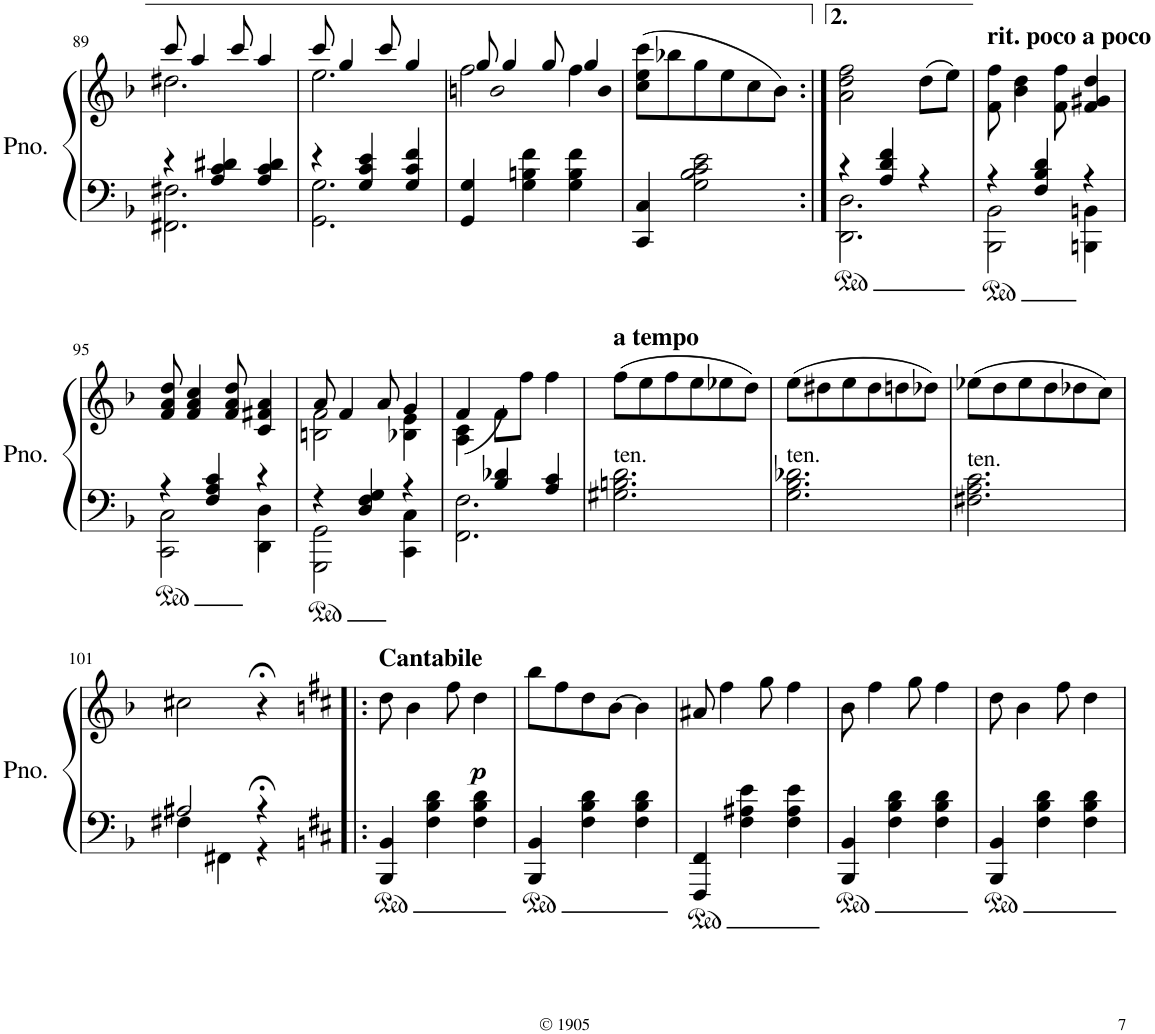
**kern	**kern	**dynam
*part1	*part1	*part1
*staff2	*staff1	*staff1/2
*I"Piano	*	*
*I'Pno.	*	*
!!LO:PB:g=z
*clefF4	*clefG2	*
*k[b-]	*k[b-]	*
*M3/4	*M3/4	*
=89	=89	=89
*^	*^	*
4r	2.FF#X\ 2.F#X\	8ccc/	2.dd#X\	.
.	.	4aa/	.	.
4A/ 4c/ 4d#X/	.	.	.	.
.	.	8ccc/	.	.
4A/ 4c/ 4d#/	.	4aa/	.	.
=90	=90	=90	=90	=90
4r	2.GG\ 2.G\	8ccc/	2.ee\	.
.	.	4gg/	.	.
4G/ 4c/ 4e/	.	.	.	.
.	.	8ccc/	.	.
4G/ 4c/ 4f/	.	4gg/	.	.
*v	*v	*	*	*
=91	=91	=91	=91
*	*	*^	*
4GG/ 4G/	8gg/	2ff\	2bn	.
.	4gg/	.	.	.
4G\ 4Bn\ 4f\	.	.	.	.
.	8gg/	.	.	.
4G\ 4B\ 4f\	4gg/	4ff\	4b	.
*	*v	*v	*v	*
=92	=92	=92
4CC/ 4C/	(8cc\ 8ee\ 8ccc\L	.
.	8bb-X\	.
2G\ 2B-\ 2c\ 2e\	8gg\	.
.	8ee\	.
.	8cc\	.
.	8b-\J)	.
=93:|!	=93:|!	=93:|!
*^	*	*
4r	2.DD\ 2.D\	2a\ 2dd\ 2ff\	.
4A/ 4d/ 4f/	.	.	.
4r	.	(8dd\L	.
.	.	8ee\J)	.
=94	=94	=94	=94
!	!	!LO:TX:a:B:t=rit. poco a poco	!
4r	2BBB-\ 2BB-\	8f\ 8ff\	.
.	.	4b-\ 4dd\	.
4F/ 4B-/ 4d/	.	.	.
.	.	8f\ 8ff\	.
4r	4BBBn\ 4BBn\	4f/ 4g#X/ 4dd/	.
!!LO:LB:g=z
=95	=95	=95	=95
4r	2CC\ 2C\	8f/ 8a/ 8dd/	.
.	.	4f/ 4a/ 4cc/	.
4F/ 4A/ 4c/	.	.	.
.	.	8f/ 8a/ 8dd/	.
4r	4DD\ 4D\	4c/ 4f#X/ 4a/	.
=96	=96	=96	=96
*	*	*^	*
4r	2GGG\ 2GG\	8a/	2Bn\ 2f\	.
.	.	4f/	.	.
4D/ 4F/ 4G/	.	.	.	.
.	.	8a/	.	.
4r	4CC\ 4C\	4g/	4B-X\ 4e\	.
=97	=97	=97	=97	=97
4ryy	2.FF\ 2.F\	4f/	(4A\ 4c\	.
4B-/ 4d-X/	.	8f\L	2ryy)	.
.	.	8ff\J	.	.
4A/ 4c/	.	4ff\	.	.
*	*	*v	*v	*
=98	=98	=98	=98
!	!	!LO:TX:a:B:t=a tempo	!
!LO:TX:a:t=ten.	!	!	!
2.ryy	2.G#X\ 2.Bn\ 2.d\	(8ff\L	.
.	.	8ee\	.
.	.	8ff\	.
.	.	8ee\	.
.	.	8ee-X\	.
.	.	8dd\J)	.
=99	=99	=99	=99
!LO:TX:a:t=ten.	!	!	!
2.ryy	2.G\ 2.B-\ 2.d-X\	(8ee\L	.
.	.	8dd#X\	.
.	.	8ee\	.
.	.	8dd#\	.
.	.	8ddn\	.
.	.	8dd-X\J)	.
*v	*v	*	*
=100	=100	=100
!LO:TX:a:t=ten.	!	!
2.F#X\ 2.A\ 2.c\	(8ee-X\L	.
.	8dd\	.
.	8ee-\	.
.	8dd\	.
.	8dd-X\	.
.	8cc\J)	.
!!LO:LB:g=z
=101	=101	=101
*^	*	*
2A#X/	4F#X\	2cc#X\	.
.	4FF#X\	.	.
4r;<	4r	4r;<	.
*v	*v	*	*
=102!|:	=102!|:	=102!|:
*k[f#c#]	*k[f#c#]	*
*^	*	*
!	!	!LO:TX:a:B:t=Cantabile	!
!	!	!	!LO:DY:b
*v	*v	*	*
4BBB/ 4BB/	8dd\	p
.	4b\	.
4F#\ 4B\ 4d\	.	.
.	8ff#\	.
4F#\ 4B\ 4d\	4dd\	.
=103	=103	=103
4BBB/ 4BB/	8bb\L	.
.	8ff#\	.
4F#\ 4B\ 4d\	8dd\	.
.	[8b\J	.
4F#\ 4B\ 4d\	4b\]	.
=104	=104	=104
4FFF#/ 4FF#/	8a#X/	.
.	4ff#\	.
4F#\ 4A#X\ 4e\	.	.
.	8gg\	.
4F#\ 4A#\ 4e\	4ff#\	.
=105	=105	=105
4BBB/ 4BB/	8b\	.
.	4ff#\	.
4F#\ 4B\ 4d\	.	.
.	8gg\	.
4F#\ 4B\ 4d\	4ff#\	.
=106	=106	=106
4BBB/ 4BB/	8dd\	.
.	4b\	.
4F#\ 4B\ 4d\	.	.
.	8ff#\	.
4F#\ 4B\ 4d\	4dd\	.
=	=	=
*-	*-	*-
